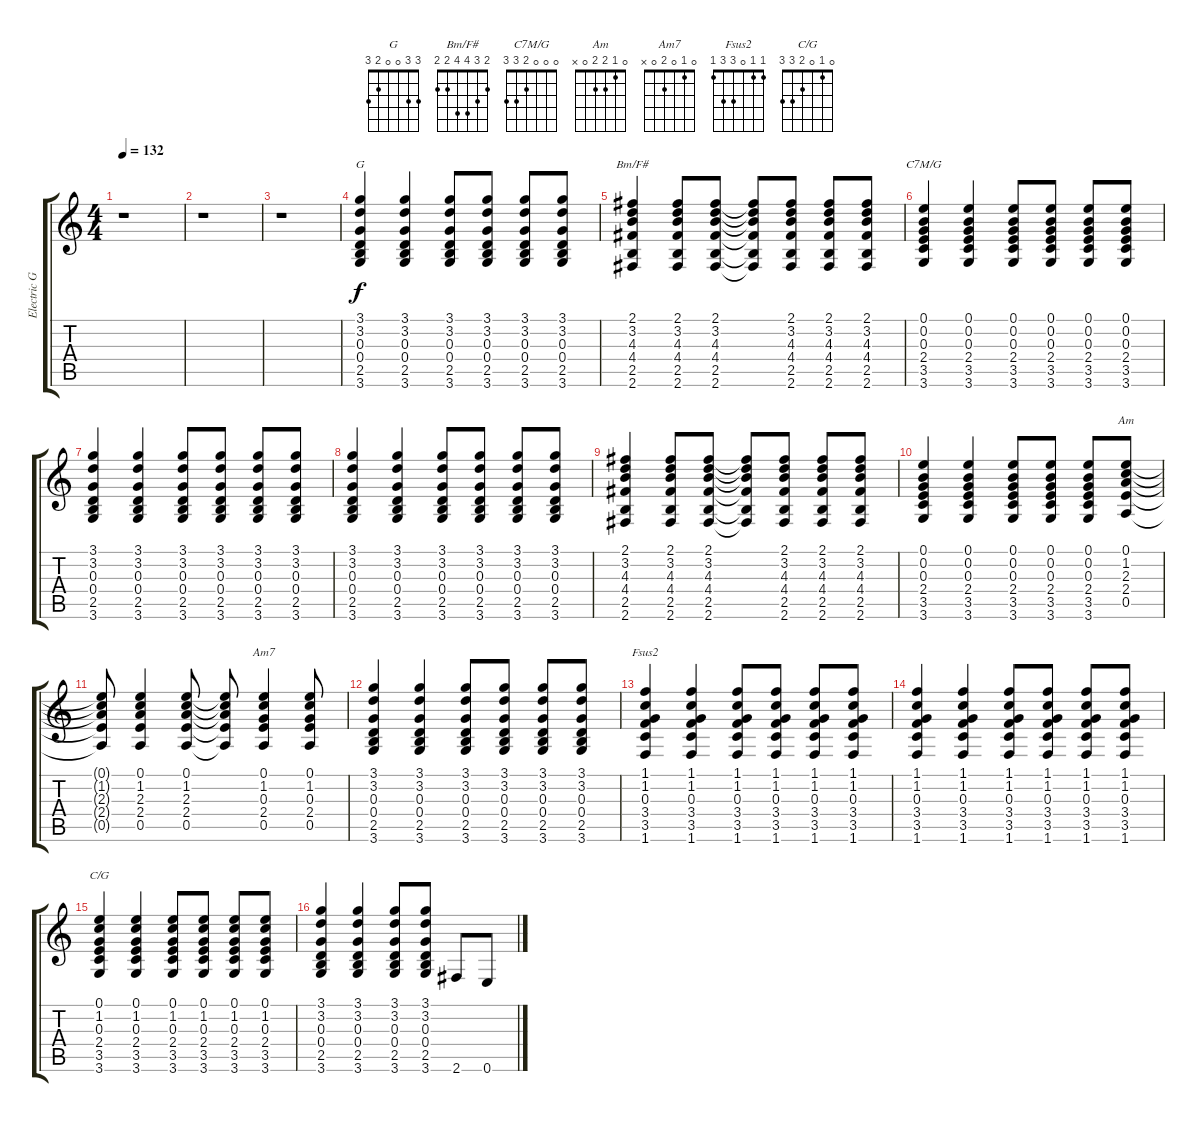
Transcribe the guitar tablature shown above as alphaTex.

\track ("Electric Guitar" "Electric G") {instrument overdrivenguitar}
\staff {score tabs}
\tuning (E4 B3 G3 D3 A2 E2) {hide}
\chord ("G" 3 3 0 0 2 3)
\chord ("Bm/F#" 2 3 4 4 2 2)
\chord ("C7M/G" 0 0 0 2 3 3)
\chord ("Am" 0 1 2 2 0 x)
\chord ("Am7" 0 1 0 2 0 x)
\chord ("Fsus2" 1 1 0 3 3 1)
\chord ("C/G" 0 1 0 2 3 3)
\ts (4 4)
\tempo 132
\clef g2
\ks c
r.1{dy f instrument overdrivenguitar} |
r.1 |
r.1 |
(3.1 3.2 0.3 0.4 2.5 3.6).4{ch "G"} (3.1 3.2 0.3 0.4 2.5 3.6).4 (3.1 3.2 0.3 0.4 2.5 3.6).8 (3.1 3.2 0.3 0.4 2.5 3.6).8 (3.1 3.2 0.3 0.4 2.5 3.6).8 (3.1 3.2 0.3 0.4 2.5 3.6).8 |
(2.1 3.2 4.3 4.4 2.5 2.6).4{ch "Bm/F#"} (2.1 3.2 4.3 4.4 2.5 2.6).8 (2.1 3.2 4.3 4.4 2.5 2.6).8 (2.1{t} 3.2{t} 4.3{t} 4.4{t} 2.5{t} 2.6{t}).8 (2.1 3.2 4.3 4.4 2.5 2.6).8 (2.1 3.2 4.3 4.4 2.5 2.6).8 (2.1 3.2 4.3 4.4 2.5 2.6).8 |
(0.1 0.2 0.3 2.4 3.5 3.6).4{ch "C7M/G"} (0.1 0.2 0.3 2.4 3.5 3.6).4 (0.1 0.2 0.3 2.4 3.5 3.6).8 (0.1 0.2 0.3 2.4 3.5 3.6).8 (0.1 0.2 0.3 2.4 3.5 3.6).8 (0.1 0.2 0.3 2.4 3.5 3.6).8 |
(3.1 3.2 0.3 0.4 2.5 3.6).4 (3.1 3.2 0.3 0.4 2.5 3.6).4 (3.1 3.2 0.3 0.4 2.5 3.6).8 (3.1 3.2 0.3 0.4 2.5 3.6).8 (3.1 3.2 0.3 0.4 2.5 3.6).8 (3.1 3.2 0.3 0.4 2.5 3.6).8 |
(3.1 3.2 0.3 0.4 2.5 3.6).4 (3.1 3.2 0.3 0.4 2.5 3.6).4 (3.1 3.2 0.3 0.4 2.5 3.6).8 (3.1 3.2 0.3 0.4 2.5 3.6).8 (3.1 3.2 0.3 0.4 2.5 3.6).8 (3.1 3.2 0.3 0.4 2.5 3.6).8 |
(2.1 3.2 4.3 4.4 2.5 2.6).4 (2.1 3.2 4.3 4.4 2.5 2.6).8 (2.1 3.2 4.3 4.4 2.5 2.6).8 (2.1{t} 3.2{t} 4.3{t} 4.4{t} 2.5{t} 2.6{t}).8 (2.1 3.2 4.3 4.4 2.5 2.6).8 (2.1 3.2 4.3 4.4 2.5 2.6).8 (2.1 3.2 4.3 4.4 2.5 2.6).8 |
(0.1 0.2 0.3 2.4 3.5 3.6).4 (0.1 0.2 0.3 2.4 3.5 3.6).4 (0.1 0.2 0.3 2.4 3.5 3.6).8 (0.1 0.2 0.3 2.4 3.5 3.6).8 (0.1 0.2 0.3 2.4 3.5 3.6).8 (0.1 1.2 2.3 2.4 0.5).8{ch "Am"} |
(0.1{t} 1.2{t} 2.3{t} 2.4{t} 0.5{t}).8 (0.1 1.2 2.3 2.4 0.5).4 (0.1 1.2 2.3 2.4 0.5).8 (0.1{t} 1.2{t} 2.3{t} 2.4{t} 0.5{t}).8 (0.1 1.2 0.3 2.4 0.5).4{ch "Am7"} (0.1 1.2 0.3 2.4 0.5).8 |
(3.1 3.2 0.3 0.4 2.5 3.6).4 (3.1 3.2 0.3 0.4 2.5 3.6).4 (3.1 3.2 0.3 0.4 2.5 3.6).8 (3.1 3.2 0.3 0.4 2.5 3.6).8 (3.1 3.2 0.3 0.4 2.5 3.6).8 (3.1 3.2 0.3 0.4 2.5 3.6).8 |
(1.1 1.2 0.3 3.4 3.5 1.6).4{ch "Fsus2"} (1.1 1.2 0.3 3.4 3.5 1.6).4 (1.1 1.2 0.3 3.4 3.5 1.6).8 (1.1 1.2 0.3 3.4 3.5 1.6).8 (1.1 1.2 0.3 3.4 3.5 1.6).8 (1.1 1.2 0.3 3.4 3.5 1.6).8 |
(1.1 1.2 0.3 3.4 3.5 1.6).4 (1.1 1.2 0.3 3.4 3.5 1.6).4 (1.1 1.2 0.3 3.4 3.5 1.6).8 (1.1 1.2 0.3 3.4 3.5 1.6).8 (1.1 1.2 0.3 3.4 3.5 1.6).8 (1.1 1.2 0.3 3.4 3.5 1.6).8 |
(0.1 1.2 0.3 2.4 3.5 3.6).4{ch "C/G"} (0.1 1.2 0.3 2.4 3.5 3.6).4 (0.1 1.2 0.3 2.4 3.5 3.6).8 (0.1 1.2 0.3 2.4 3.5 3.6).8 (0.1 1.2 0.3 2.4 3.5 3.6).8 (0.1 1.2 0.3 2.4 3.5 3.6).8 |
(3.1 3.2 0.3 0.4 2.5 3.6).4 (3.1 3.2 0.3 0.4 2.5 3.6).4 (3.1 3.2 0.3 0.4 2.5 3.6).8 (3.1 3.2 0.3 0.4 2.5 3.6).8 2.6.8 0.6.8
